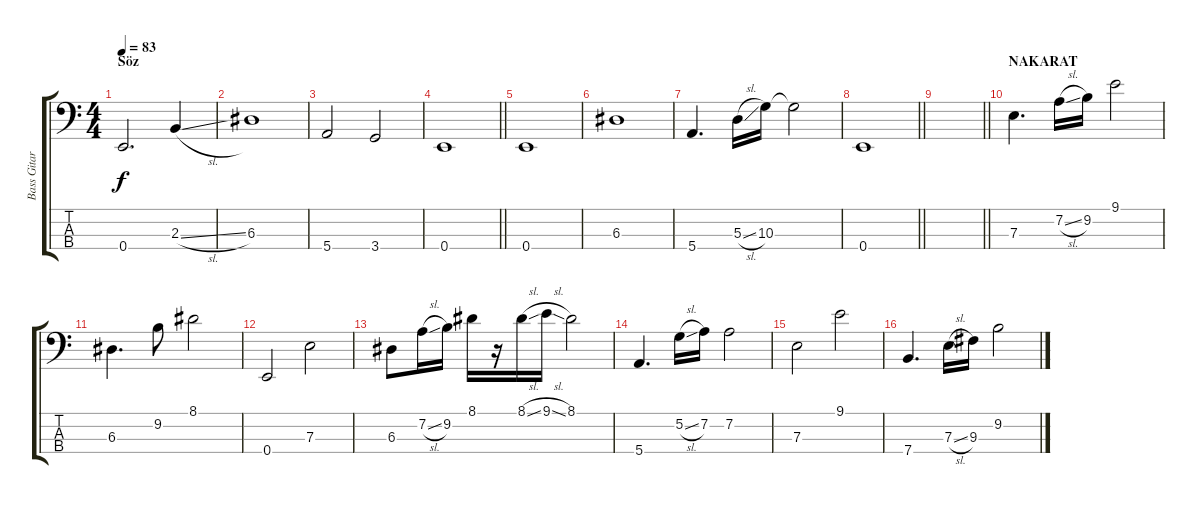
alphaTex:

\track ("Bass Gitar" "Bass Gitar") {instrument fretlessbass}
\staff {score tabs}
\tuning (G2 D2 A1 E1) {hide}
\ts (4 4)
\section ("" "Söz")
\tempo 83
\clef f4
\ks c
0.4.2{d dy f} 2.3{sl}.4 |
6.3.1 |
5.4.2 3.4.2 |
\barLineRight lightlight
0.4.1 |
0.4.1 |
6.3.1 |
5.4.4{d} 5.3{sl}.16 10.3.16 10.3{t}.2 |
\barLineRight lightlight
0.4.1 |
\barLineRight lightlight
|
\section ("" "NAKARAT")
7.3.4{d} 7.2{sl}.16 9.2.16 9.1.2 |
6.3.4{d} 9.2.8 8.1.2 |
0.4.2 7.3.2 |
6.3.8 7.2{sl}.16 9.2.16 8.1.16 r.16 8.1{sl}.16 9.1{sl}.16 8.1.2 |
5.4.4{d} 5.2{sl}.16 7.2.16 7.2.2 |
7.3.2 9.1.2 |
7.4.4{d} 7.3{sl}.16 9.3.16 9.2.2
